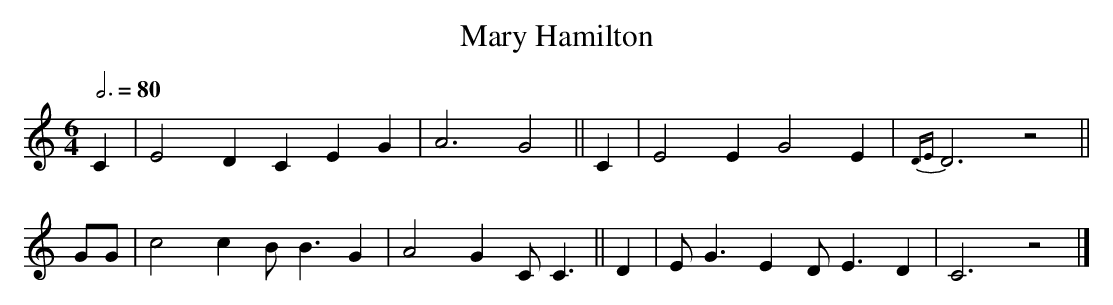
X:1
T:Mary Hamilton
M:6/4
L:1/4
Q:3/4=80
K:C
C   |E2D  CE G|    A3  G2 ||\
C   |E2E  G2 E|{DE}D3  z2 ||
G/G/|c2c  B<BG|    A2G C<C||\
D   |E<GE D<ED|    C3  z2 |]
